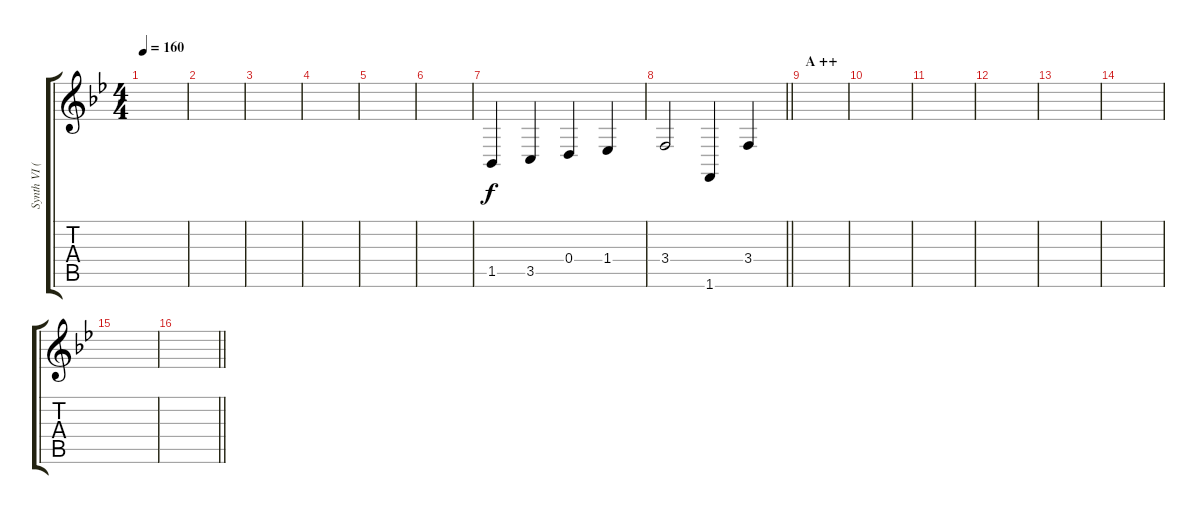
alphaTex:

\track ("Synth VI (Kotobuki Tsumugi)" "Synth VI (") {instrument glockenspiel}
\staff {score tabs}
\tuning (E4 B3 G3 D3 A2 E2) {hide}
\ts (4 4)
\tempo 160
\clef g2
\ks bb
|
|
|
|
|
|
1.5.4 3.5.4 0.4.4 1.4.4 |
\barLineRight lightlight
3.4.2 1.6.4 3.4.4 |
\section ("" "A ++")
|
|
|
|
|
|
|
\barLineRight lightlight
